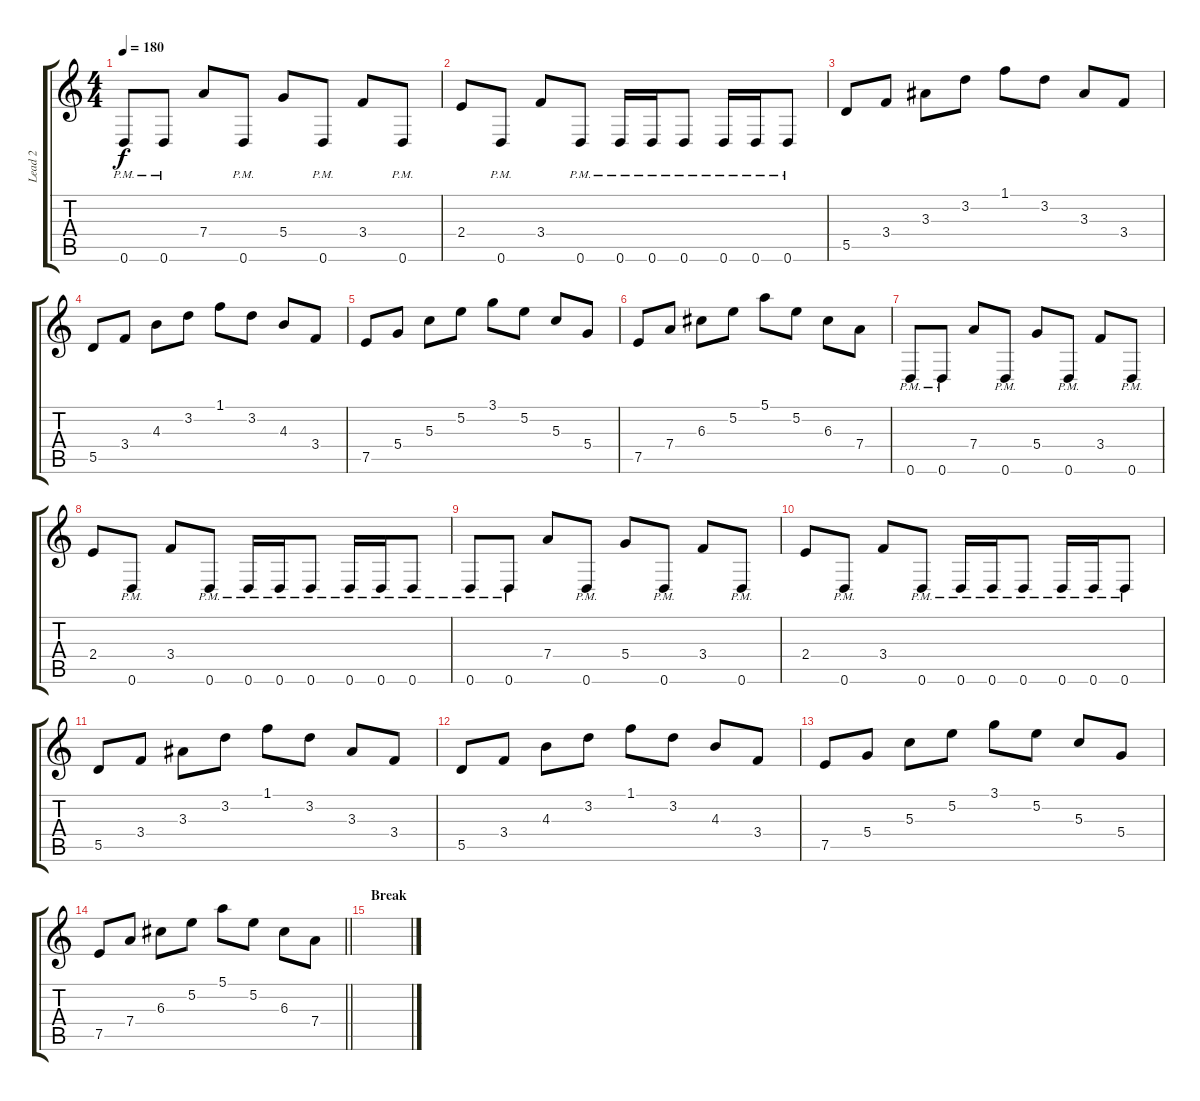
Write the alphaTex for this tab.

\track ("Lead 2" "Lead 2") {instrument distortionguitar}
\staff {score tabs}
\tuning (E4 B3 G3 D3 A2 D2) {hide}
\ts (4 4)
\tempo 180
\clef g2
\ks c
0.6{pm}.8{dy f} 0.6{pm}.8 7.4.8 0.6{pm}.8 5.4.8 0.6{pm}.8 3.4.8 0.6{pm}.8 |
2.4.8 0.6{pm}.8 3.4.8 0.6{pm}.8 0.6{pm}.16 0.6{pm}.16 0.6{pm}.8 0.6{pm}.16 0.6{pm}.16 0.6{pm}.8 |
5.5.8 3.4.8 3.3.8 3.2.8 1.1.8 3.2.8 3.3.8 3.4.8 |
5.5.8 3.4.8 4.3.8 3.2.8 1.1.8 3.2.8 4.3.8 3.4.8 |
7.5.8 5.4.8 5.3.8 5.2.8 3.1.8 5.2.8 5.3.8 5.4.8 |
7.5.8 7.4.8 6.3.8 5.2.8 5.1.8 5.2.8 6.3.8 7.4.8 |
0.6{pm}.8 0.6{pm}.8 7.4.8 0.6{pm}.8 5.4.8 0.6{pm}.8 3.4.8 0.6{pm}.8 |
2.4.8 0.6{pm}.8 3.4.8 0.6{pm}.8 0.6{pm}.16 0.6{pm}.16 0.6{pm}.8 0.6{pm}.16 0.6{pm}.16 0.6{pm}.8 |
0.6{pm}.8 0.6{pm}.8 7.4.8 0.6{pm}.8 5.4.8 0.6{pm}.8 3.4.8 0.6{pm}.8 |
2.4.8 0.6{pm}.8 3.4.8 0.6{pm}.8 0.6{pm}.16 0.6{pm}.16 0.6{pm}.8 0.6{pm}.16 0.6{pm}.16 0.6{pm}.8 |
5.5.8 3.4.8 3.3.8 3.2.8 1.1.8 3.2.8 3.3.8 3.4.8 |
5.5.8 3.4.8 4.3.8 3.2.8 1.1.8 3.2.8 4.3.8 3.4.8 |
7.5.8 5.4.8 5.3.8 5.2.8 3.1.8 5.2.8 5.3.8 5.4.8 |
\barLineRight lightlight
7.5.8 7.4.8 6.3.8 5.2.8 5.1.8 5.2.8 6.3.8 7.4.8 |
\section ("" "Break")
